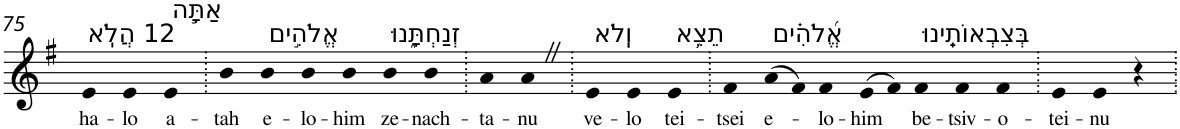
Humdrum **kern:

**kern	**text
*part1	*part1
*staff1	*staff1
*I"Piano	*
*I'Pno	*
!!LO:PB:g=z
*clefG2	*
*k[f#]	*
*G:	*
=75	=75
!LO:TX:a:t=12 הֲלֹֽא	!
!	!LO:LY:b
4e	ha-
!	!LO:LY:b
4e	-lo
!LO:TX:a:t=אַתָּ֣ה	!
!	!LO:LY:b
4e	a-
=76.	=76.
!	!LO:LY:b
4b	-tah
!LO:TX:a:t=אֱלֹהִ֣ים	!
!	!LO:LY:b
4b	e-
!	!LO:LY:b
4b	-lo-
!	!LO:LY:b
4b	-him
!LO:TX:a:t=זְנַחְתָּ֑נוּ	!
!	!LO:LY:b
4b	ze-
!	!LO:LY:b
4b	-nach-
=77.	=77.
!	!LO:LY:b
4a	-ta-
!	!LO:LY:b
4aZ	-nu
=78.	=78.
!LO:TX:a:t=וְֽלֹא	!
!	!LO:LY:b
4e	ve-
!	!LO:LY:b
4e	-lo
!LO:TX:a:t=תֵצֵ֥א	!
!	!LO:LY:b
4e	tei-
=79.	=79.
!	!LO:LY:b
4f#	-tsei
!LO:TX:a:t=אֱ֝לֹהִ֗ים	!
!	!LO:LY:b
(>8a	e-
8f#)	.
!	!LO:LY:b
4f#	-lo-
!	!LO:LY:b
(>8e	-him
8f#)	.
!LO:TX:a:t=בְּצִבְאוֹתֵֽינוּ	!
!	!LO:LY:b
4f#	be-
!	!LO:LY:b
4f#	-tsiv-
!	!LO:LY:b
4f#	-o-
=80.	=80.
!	!LO:LY:b
4e	-tei-
!	!LO:LY:b
4e	-nu
4r	.
=.	=.
*-	*-
